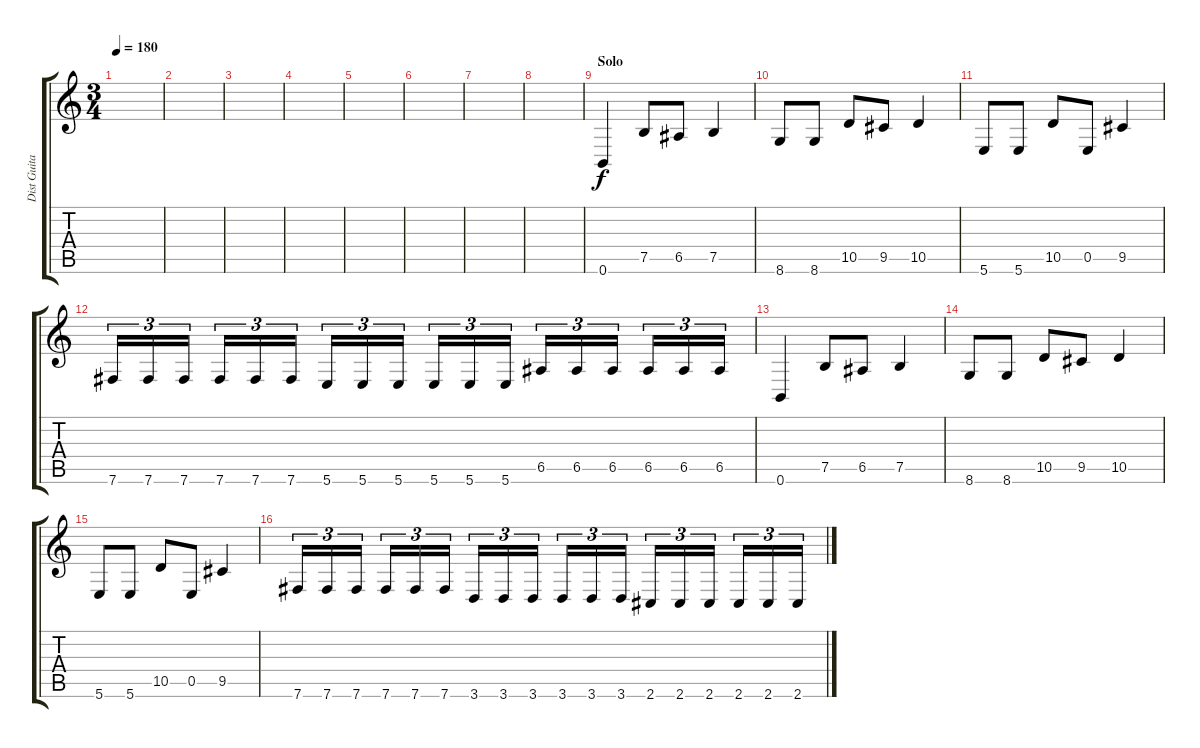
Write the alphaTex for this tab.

\track ("Dist Guitar 2" "Dist Guita") {instrument distortionguitar}
\staff {score tabs}
\tuning (B3 Gb3 D3 A2 E2 B1) {hide}
\ts (3 4)
\tempo 180
\clef g2
\ks c
|
|
|
|
|
|
|
|
\section ("" "Solo")
0.6.4 7.5.8 6.5.8 7.5.4 |
8.6.8 8.6.8 10.5.8 9.5.8 10.5.4 |
5.6.8 5.6.8 10.5.8 0.5.8 9.5.4 |
7.6.16{tu (3 2)} 7.6.16{tu (3 2)} 7.6.16{tu (3 2)} 7.6.16{tu (3 2)} 7.6.16{tu (3 2)} 7.6.16{tu (3 2)} 5.6.16{tu (3 2)} 5.6.16{tu (3 2)} 5.6.16{tu (3 2)} 5.6.16{tu (3 2)} 5.6.16{tu (3 2)} 5.6.16{tu (3 2)} 6.5.16{tu (3 2)} 6.5.16{tu (3 2)} 6.5.16{tu (3 2)} 6.5.16{tu (3 2)} 6.5.16{tu (3 2)} 6.5.16{tu (3 2)} |
0.6.4 7.5.8 6.5.8 7.5.4 |
8.6.8 8.6.8 10.5.8 9.5.8 10.5.4 |
5.6.8 5.6.8 10.5.8 0.5.8 9.5.4 |
7.6.16{tu (3 2)} 7.6.16{tu (3 2)} 7.6.16{tu (3 2)} 7.6.16{tu (3 2)} 7.6.16{tu (3 2)} 7.6.16{tu (3 2)} 3.6.16{tu (3 2)} 3.6.16{tu (3 2)} 3.6.16{tu (3 2)} 3.6.16{tu (3 2)} 3.6.16{tu (3 2)} 3.6.16{tu (3 2)} 2.6.16{tu (3 2)} 2.6.16{tu (3 2)} 2.6.16{tu (3 2)} 2.6.16{tu (3 2)} 2.6.16{tu (3 2)} 2.6.16{tu (3 2)}
